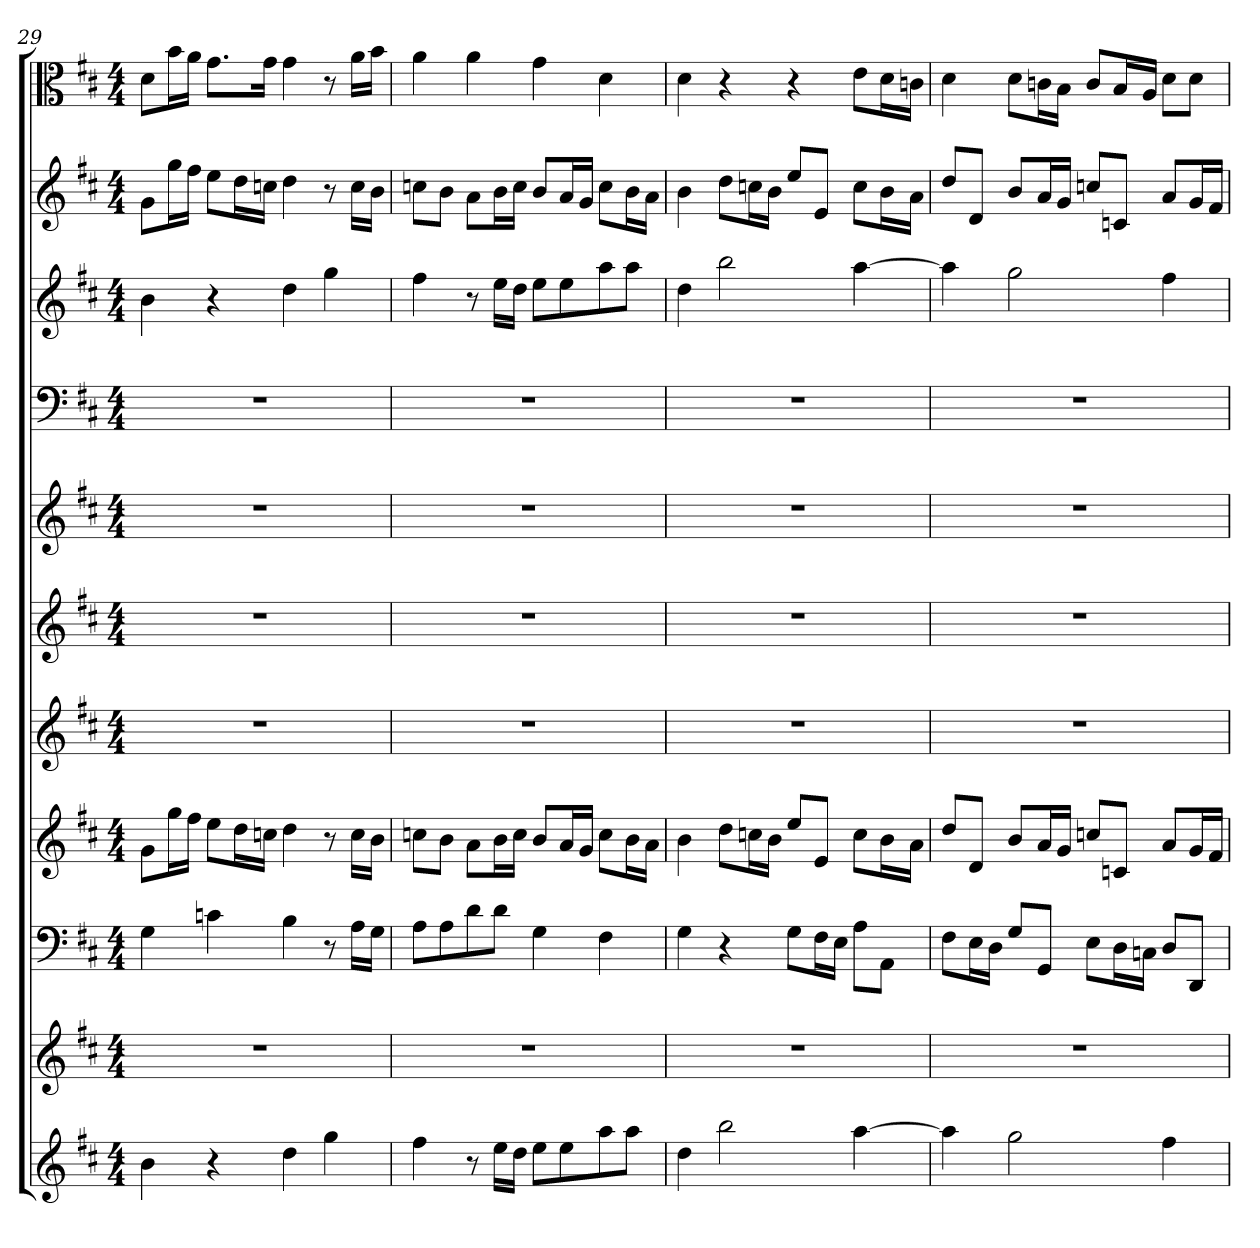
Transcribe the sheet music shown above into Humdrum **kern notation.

**kern	**kern	**kern	**kern	**kern	**kern	**kern	**kern	**kern	**kern	**kern
*part11	*part10	*part9	*part8	*part7	*part6	*part5	*part4	*part3	*part2	*part1
*staff11	*staff10	*staff9	*staff8	*staff7	*staff6	*staff5	*staff4	*staff3	*staff2	*staff1
*clefG2	*clefG2	*clefF4	*clefG2	*clefG2	*clefG2	*clefG2	*clefF4	*clefG2	*clefG2	*clefC3
*k[f#c#]	*k[f#c#]	*k[f#c#]	*k[f#c#]	*k[f#c#]	*k[f#c#]	*k[f#c#]	*k[f#c#]	*k[f#c#]	*k[f#c#]	*k[f#c#]
*D:	*D:	*D:	*D:	*D:	*D:	*D:	*D:	*D:	*D:	*D:
*M4/4	*M4/4	*M4/4	*M4/4	*M4/4	*M4/4	*M4/4	*M4/4	*M4/4	*M4/4	*M4/4
=29	=29	=29	=29	=29	=29	=29	=29	=29	=29	=29
4b\	1r	4G\	8g\L	1r	1r	1r	1r	4b\	8g\L	8d\L
.	.	.	16gg\L	.	.	.	.	.	16gg\L	16b\L
.	.	.	16ff#\JJ	.	.	.	.	.	16ff#\JJ	16a\JJ
4r	.	4cn\	8ee\L	.	.	.	.	4r	8ee\L	8.g\L
.	.	.	16dd\L	.	.	.	.	.	16dd\L	.
.	.	.	16ccn\JJ	.	.	.	.	.	16ccn\JJ	16g\Jk
4dd\	.	4B\	4dd\	.	.	.	.	4dd\	4dd\	4g\
4gg\	.	8r	8r	.	.	.	.	4gg\	8r	8r
.	.	16A\LL	16cc\LL	.	.	.	.	.	16cc\LL	16a\LL
.	.	16G\JJ	16b\JJ	.	.	.	.	.	16b\JJ	16b\JJ
=30	=30	=30	=30	=30	=30	=30	=30	=30	=30	=30
4ff#\	1r	8A\L	8ccn\L	1r	1r	1r	1r	4ff#\	8ccn\L	4a\
.	.	8A\	8b\J	.	.	.	.	.	8b\J	.
8r	.	8d\	8a\L	.	.	.	.	8r	8a\L	4a\
16ee\LL	.	8d\J	16b\L	.	.	.	.	16ee\LL	16b\L	.
16dd\JJ	.	.	16cc\JJ	.	.	.	.	16dd\JJ	16cc\JJ	.
8ee\L	.	4G\	8b/L	.	.	.	.	8ee\L	8b/L	4g\
8ee\	.	.	16a/L	.	.	.	.	8ee\	16a/L	.
.	.	.	16g/JJ	.	.	.	.	.	16g/JJ	.
8aa\	.	4F#\	8cc\L	.	.	.	.	8aa\	8cc\L	4d\
8aa\J	.	.	16b\L	.	.	.	.	8aa\J	16b\L	.
.	.	.	16a\JJ	.	.	.	.	.	16a\JJ	.
=31	=31	=31	=31	=31	=31	=31	=31	=31	=31	=31
4dd\	1r	4G\	4b\	1r	1r	1r	1r	4dd\	4b\	4d\
2bb\	.	4r	8dd\L	.	.	.	.	2bb\	8dd\L	4r
.	.	.	16ccn\L	.	.	.	.	.	16ccn\L	.
.	.	.	16b\JJ	.	.	.	.	.	16b\JJ	.
.	.	8G\L	8ee/L	.	.	.	.	.	8ee/L	4r
.	.	16F#\L	8e/J	.	.	.	.	.	8e/J	.
.	.	16E\JJ	.	.	.	.	.	.	.	.
[4aa\	.	8A\L	8cc\L	.	.	.	.	[4aa\	8cc\L	8e\L
.	.	8AA\J	16b\L	.	.	.	.	.	16b\L	16d\L
.	.	.	16a\JJ	.	.	.	.	.	16a\JJ	16cn\JJ
=32	=32	=32	=32	=32	=32	=32	=32	=32	=32	=32
4aa\]	1r	8F#\L	8dd/L	1r	1r	1r	1r	4aa\]	8dd/L	4d\
.	.	16E\L	8d/J	.	.	.	.	.	8d/J	.
.	.	16D\JJ	.	.	.	.	.	.	.	.
2gg\	.	8G/L	8b/L	.	.	.	.	2gg\	8b/L	8d\L
.	.	8GG/J	16a/L	.	.	.	.	.	16a/L	16cn\L
.	.	.	16g/JJ	.	.	.	.	.	16g/JJ	16B\JJ
.	.	8E\L	8ccn/L	.	.	.	.	.	8ccn/L	8c/L
.	.	16D\L	8cn/J	.	.	.	.	.	8cn/J	16B/L
.	.	16Cn\JJ	.	.	.	.	.	.	.	16A/JJ
4ff#\	.	8D/L	8a/L	.	.	.	.	4ff#\	8a/L	8d\L
.	.	8DD/J	16g/L	.	.	.	.	.	16g/L	8d\J
.	.	.	16f#/JJ	.	.	.	.	.	16f#/JJ	.
=	=	=	=	=	=	=	=	=	=	=
*-	*-	*-	*-	*-	*-	*-	*-	*-	*-	*-
